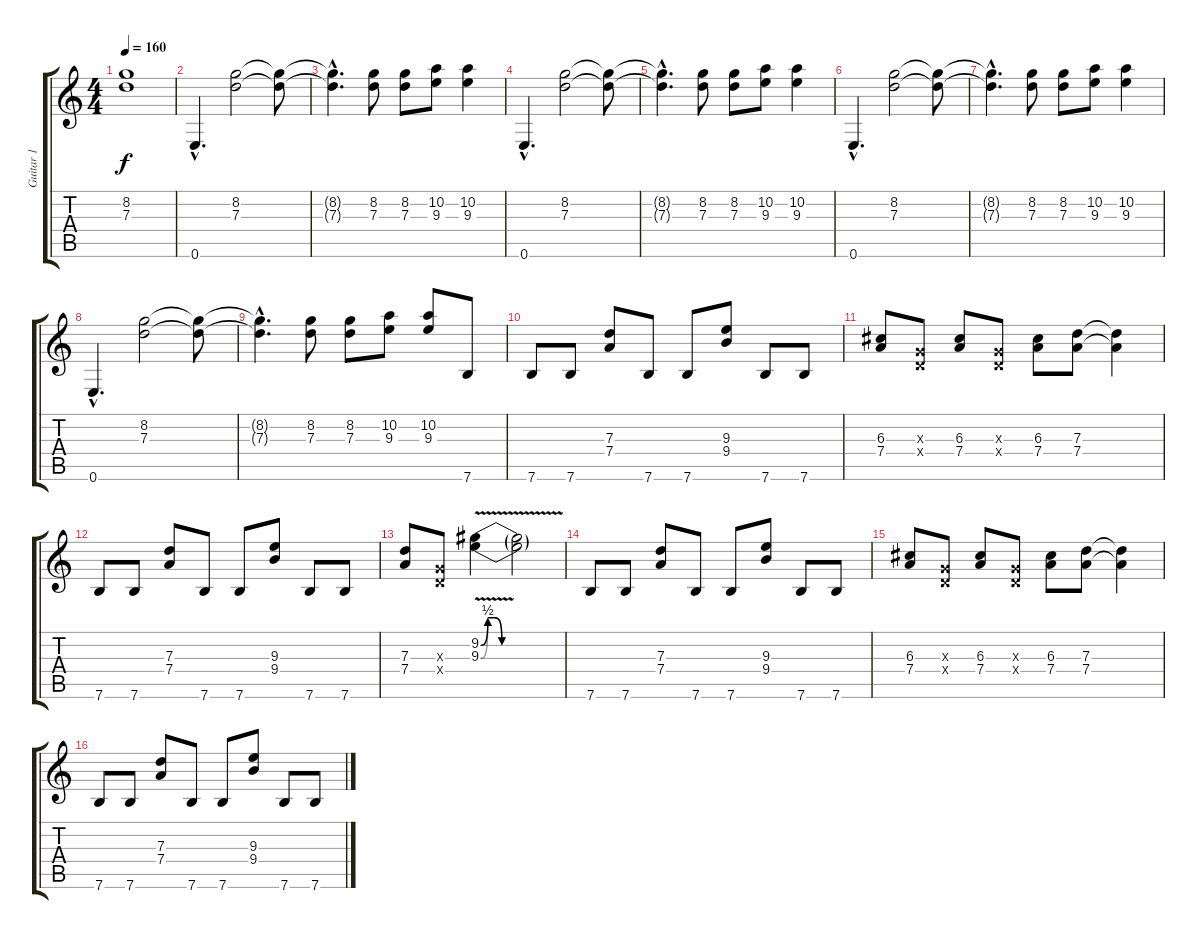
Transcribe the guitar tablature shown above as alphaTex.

\track ("Guitar 1" "Guitar 1") {instrument distortionguitar}
\staff {score tabs}
\tuning (E4 B3 G3 D3 A2 E2) {hide}
\ts (4 4)
\tempo 160
\clef g2
\ks c
(8.2{t} 7.3{t}).1{dy f} |
0.6{hac}.4{d} (8.2 7.3).2 (8.2{t} 7.3{t}).8 |
(8.2{hac t} 7.3{hac t}).4{d} (8.2 7.3).8 (8.2 7.3).8 (10.2 9.3).8 (10.2 9.3).4 |
0.6{hac}.4{d} (8.2 7.3).2 (8.2{t} 7.3{t}).8 |
(8.2{hac t} 7.3{hac t}).4{d} (8.2 7.3).8 (8.2 7.3).8 (10.2 9.3).8 (10.2 9.3).4 |
0.6{hac}.4{d} (8.2 7.3).2 (8.2{t} 7.3{t}).8 |
(8.2{hac t} 7.3{hac t}).4{d} (8.2 7.3).8 (8.2 7.3).8 (10.2 9.3).8 (10.2 9.3).4 |
0.6{hac}.4{d} (8.2 7.3).2 (8.2{t} 7.3{t}).8 |
(8.2{hac t} 7.3{hac t}).4{d} (8.2 7.3).8 (8.2 7.3).8 (10.2 9.3).8 (10.2 9.3).8 7.6.8 |
7.6.8 7.6.8 (7.3 7.4).8 7.6.8 7.6.8 (9.3 9.4).8 7.6.8 7.6.8 |
(6.3 7.4).8 (0.3{x} 0.4{x}).8 (6.3 7.4).8 (0.3{x} 0.4{x}).8 (6.3 7.4).8 (7.3 7.4).8 (7.3{t} 7.4{t}).4 |
7.6.8 7.6.8 (7.3 7.4).8 7.6.8 7.6.8 (9.3 9.4).8 7.6.8 7.6.8 |
(7.3 7.4).8 (0.3{x} 0.4{x}).8 (9.2{be (custom 0 0 5 2 10 2 15 0 60 0)} 9.3{be (custom 0 0 5 2 10 2 15 0 60 0) v}).4 (9.2{t} 9.3{t}).2 |
7.6.8 7.6.8 (7.3 7.4).8 7.6.8 7.6.8 (9.3 9.4).8 7.6.8 7.6.8 |
(6.3 7.4).8 (0.3{x} 0.4{x}).8 (6.3 7.4).8 (0.3{x} 0.4{x}).8 (6.3 7.4).8 (7.3 7.4).8 (7.3{t} 7.4{t}).4 |
7.6.8 7.6.8 (7.3 7.4).8 7.6.8 7.6.8 (9.3 9.4).8 7.6.8 7.6.8
